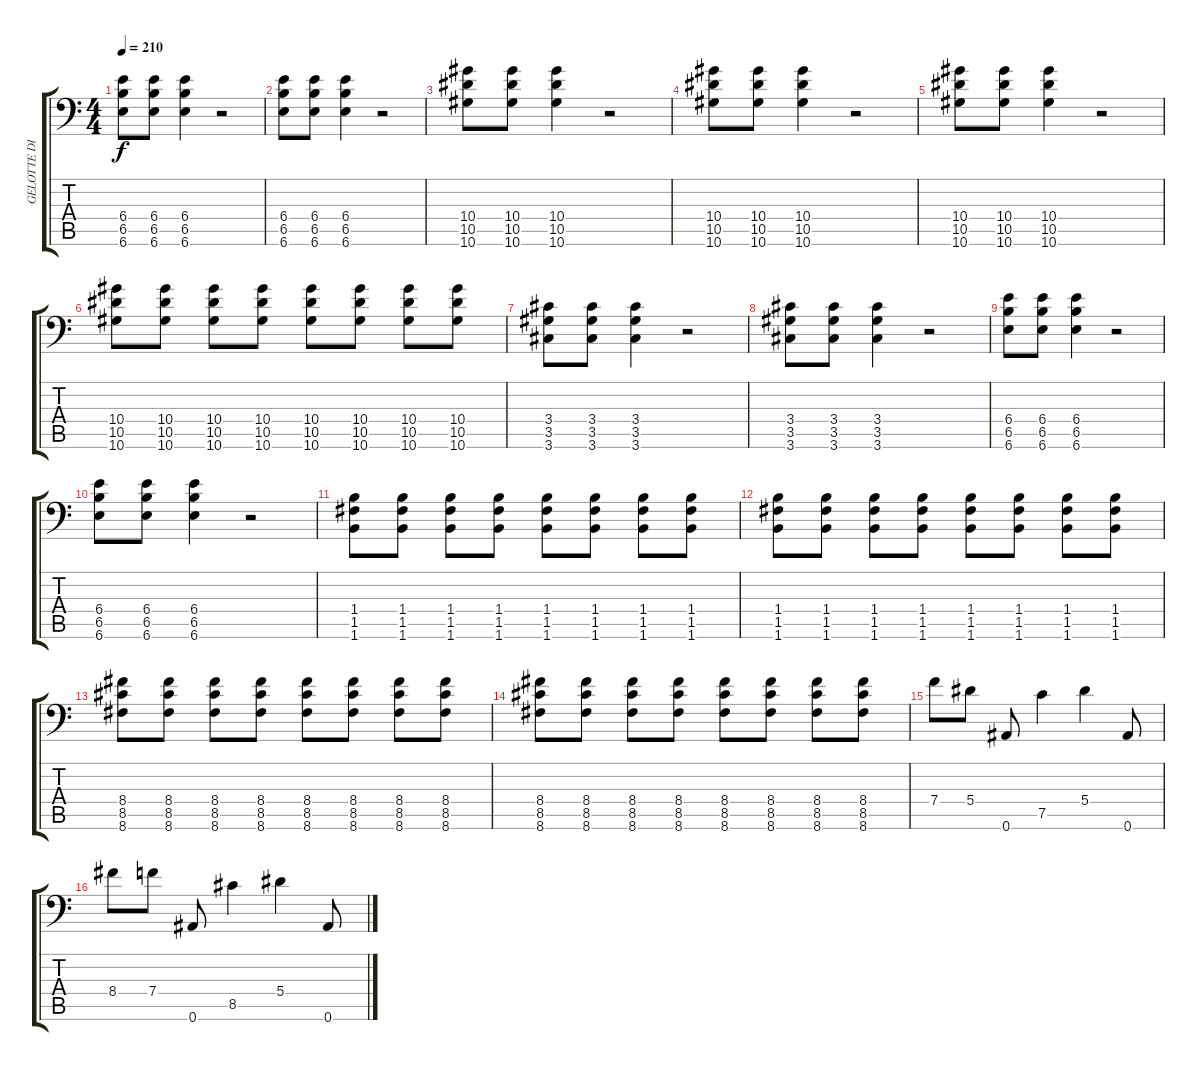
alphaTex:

\track ("GELOTTE DISTORTION" "GELOTTE DI") {instrument distortionguitar}
\staff {score tabs}
\tuning (C4 G3 Eb3 Bb2 F2 Bb1) {hide}
\ts (4 4)
\tempo 210
\clef f4
\ks c
(6.4 6.5 6.6).8{dy f} (6.4 6.5 6.6).8 (6.4 6.5 6.6).4 r.2 |
(6.4 6.5 6.6).8 (6.4 6.5 6.6).8 (6.4 6.5 6.6).4 r.2 |
(10.4 10.5 10.6).8 (10.4 10.5 10.6).8 (10.4 10.5 10.6).4 r.2 |
(10.4 10.5 10.6).8 (10.4 10.5 10.6).8 (10.4 10.5 10.6).4 r.2 |
(10.4 10.5 10.6).8 (10.4 10.5 10.6).8 (10.4 10.5 10.6).4 r.2 |
(10.4 10.5 10.6).8 (10.4 10.5 10.6).8 (10.4 10.5 10.6).8 (10.4 10.5 10.6).8 (10.4 10.5 10.6).8 (10.4 10.5 10.6).8 (10.4 10.5 10.6).8 (10.4 10.5 10.6).8 |
(3.4 3.5 3.6).8 (3.4 3.5 3.6).8 (3.4 3.5 3.6).4 r.2 |
(3.4 3.5 3.6).8 (3.4 3.5 3.6).8 (3.4 3.5 3.6).4 r.2 |
(6.4 6.5 6.6).8 (6.4 6.5 6.6).8 (6.4 6.5 6.6).4 r.2 |
(6.4 6.5 6.6).8 (6.4 6.5 6.6).8 (6.4 6.5 6.6).4 r.2 |
(1.4 1.5 1.6).8 (1.4 1.5 1.6).8 (1.4 1.5 1.6).8 (1.4 1.5 1.6).8 (1.4 1.5 1.6).8 (1.4 1.5 1.6).8 (1.4 1.5 1.6).8 (1.4 1.5 1.6).8 |
(1.4 1.5 1.6).8 (1.4 1.5 1.6).8 (1.4 1.5 1.6).8 (1.4 1.5 1.6).8 (1.4 1.5 1.6).8 (1.4 1.5 1.6).8 (1.4 1.5 1.6).8 (1.4 1.5 1.6).8 |
(8.4 8.5 8.6).8 (8.4 8.5 8.6).8 (8.4 8.5 8.6).8 (8.4 8.5 8.6).8 (8.4 8.5 8.6).8 (8.4 8.5 8.6).8 (8.4 8.5 8.6).8 (8.4 8.5 8.6).8 |
(8.4 8.5 8.6).8 (8.4 8.5 8.6).8 (8.4 8.5 8.6).8 (8.4 8.5 8.6).8 (8.4 8.5 8.6).8 (8.4 8.5 8.6).8 (8.4 8.5 8.6).8 (8.4 8.5 8.6).8 |
7.4.8 5.4.8 0.6.8 7.5.4 5.4.4 0.6.8 |
8.4.8 7.4.8 0.6.8 8.5.4 5.4.4 0.6.8
